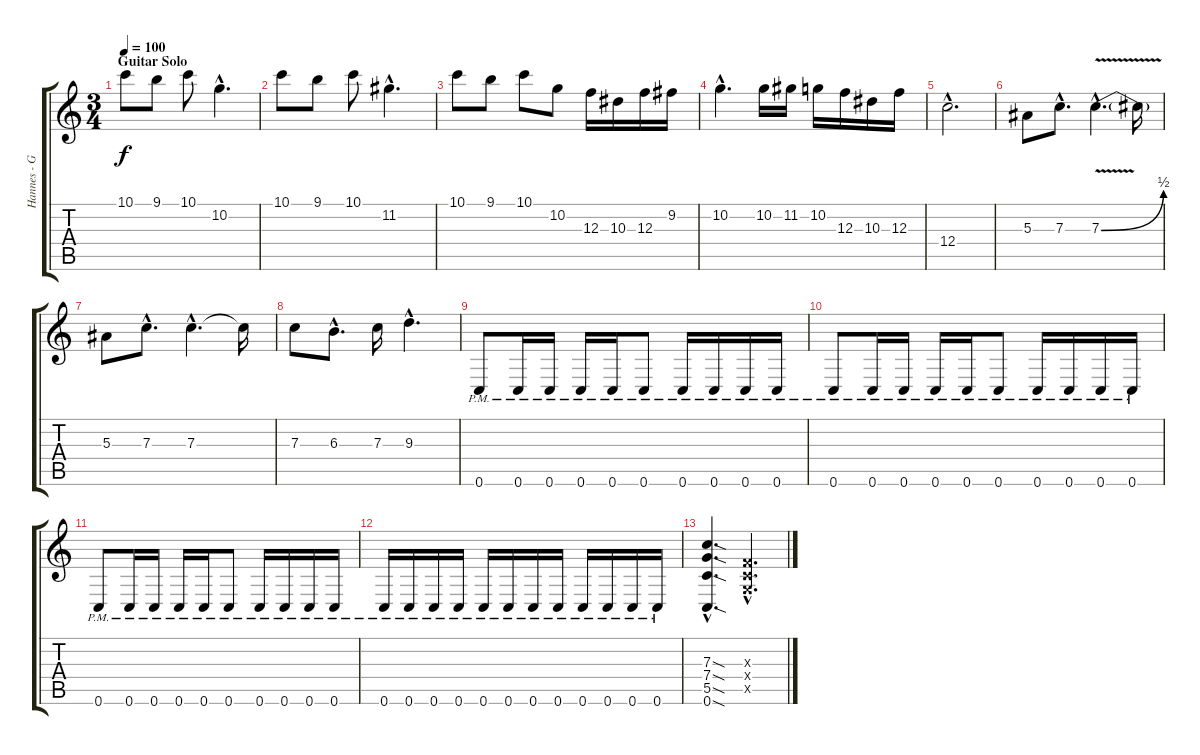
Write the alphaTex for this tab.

\track ("Hannes - Guitar" "Hannes - G") {instrument distortionguitar}
\staff {score tabs}
\tuning (D4 A3 F3 C3 G2 C2) {hide}
\ts (3 4)
\section ("" "Guitar Solo")
\tempo 100
\clef g2
\ks c
10.1.8{dy f} 9.1.8 10.1.8 10.2{hac}.4{d} |
10.1.8 9.1.8 10.1.8 11.2{hac}.4{d} |
10.1.8 9.1.8 10.1.8 10.2.8 12.3.16 10.3.16 12.3.16 9.2.16 |
10.2{hac}.4{d} 10.2.16 11.2.16 10.2.16 12.3.16 10.3.16 12.3.16 |
12.4{hac}.2{d} |
5.3.8 7.3{hac}.8{d} 7.3{be (bend 0 0 60 2) v hac}.4{d} 7.3{t}.16 |
5.3.8 7.3{hac}.8{d} 7.3{hac}.4{d} 7.3{t}.16 |
7.3.8 6.3{hac}.8{d} 7.3.16 9.3{hac}.4{d} |
0.6{pm}.8 0.6{pm}.16 0.6{pm}.16 0.6{pm}.16 0.6{pm}.16 0.6{pm}.8 0.6{pm}.16 0.6{pm}.16 0.6{pm}.16 0.6{pm}.16 |
0.6{pm}.8 0.6{pm}.16 0.6{pm}.16 0.6{pm}.16 0.6{pm}.16 0.6{pm}.8 0.6{pm}.16 0.6{pm}.16 0.6{pm}.16 0.6{pm}.16 |
0.6{pm}.8 0.6{pm}.16 0.6{pm}.16 0.6{pm}.16 0.6{pm}.16 0.6{pm}.8 0.6{pm}.16 0.6{pm}.16 0.6{pm}.16 0.6{pm}.16 |
0.6{pm}.16 0.6{pm}.16 0.6{pm}.16 0.6{pm}.16 0.6{pm}.16 0.6{pm}.16 0.6{pm}.16 0.6{pm}.16 0.6{pm}.16 0.6{pm}.16 0.6{pm}.16 0.6{pm}.16 |
(7.3{sod hac} 7.4{sod hac} 5.5{sod hac} 0.6{sod hac}).4{d} (0.3{hac x} 0.4{hac x} 0.5{hac x}).4{d}
